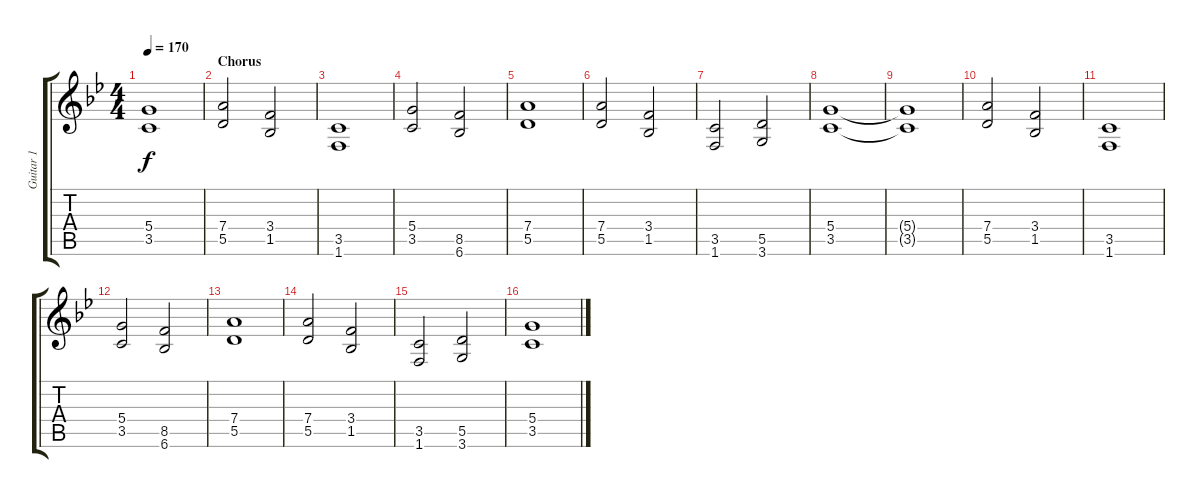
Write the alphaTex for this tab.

\track ("Guitar 1" "Guitar 1") {instrument overdrivenguitar}
\staff {score tabs}
\tuning (E4 B3 G3 D3 A2 E2) {hide}
\ts (4 4)
\tempo 170
\clef g2
\ks bb
(5.4{t} 3.5{t}).1{dy f} |
\section ("" "Chorus")
(7.4 5.5).2 (3.4 1.5).2 |
(3.5 1.6).1 |
(5.4 3.5).2 (8.5 6.6).2 |
(7.4 5.5).1 |
(7.4 5.5).2 (3.4 1.5).2 |
(3.5 1.6).2 (5.5 3.6).2 |
(5.4 3.5).1 |
(5.4{t} 3.5{t}).1 |
(7.4 5.5).2 (3.4 1.5).2 |
(3.5 1.6).1 |
(5.4 3.5).2 (8.5 6.6).2 |
(7.4 5.5).1 |
(7.4 5.5).2 (3.4 1.5).2 |
(3.5 1.6).2 (5.5 3.6).2 |
(5.4 3.5).1
